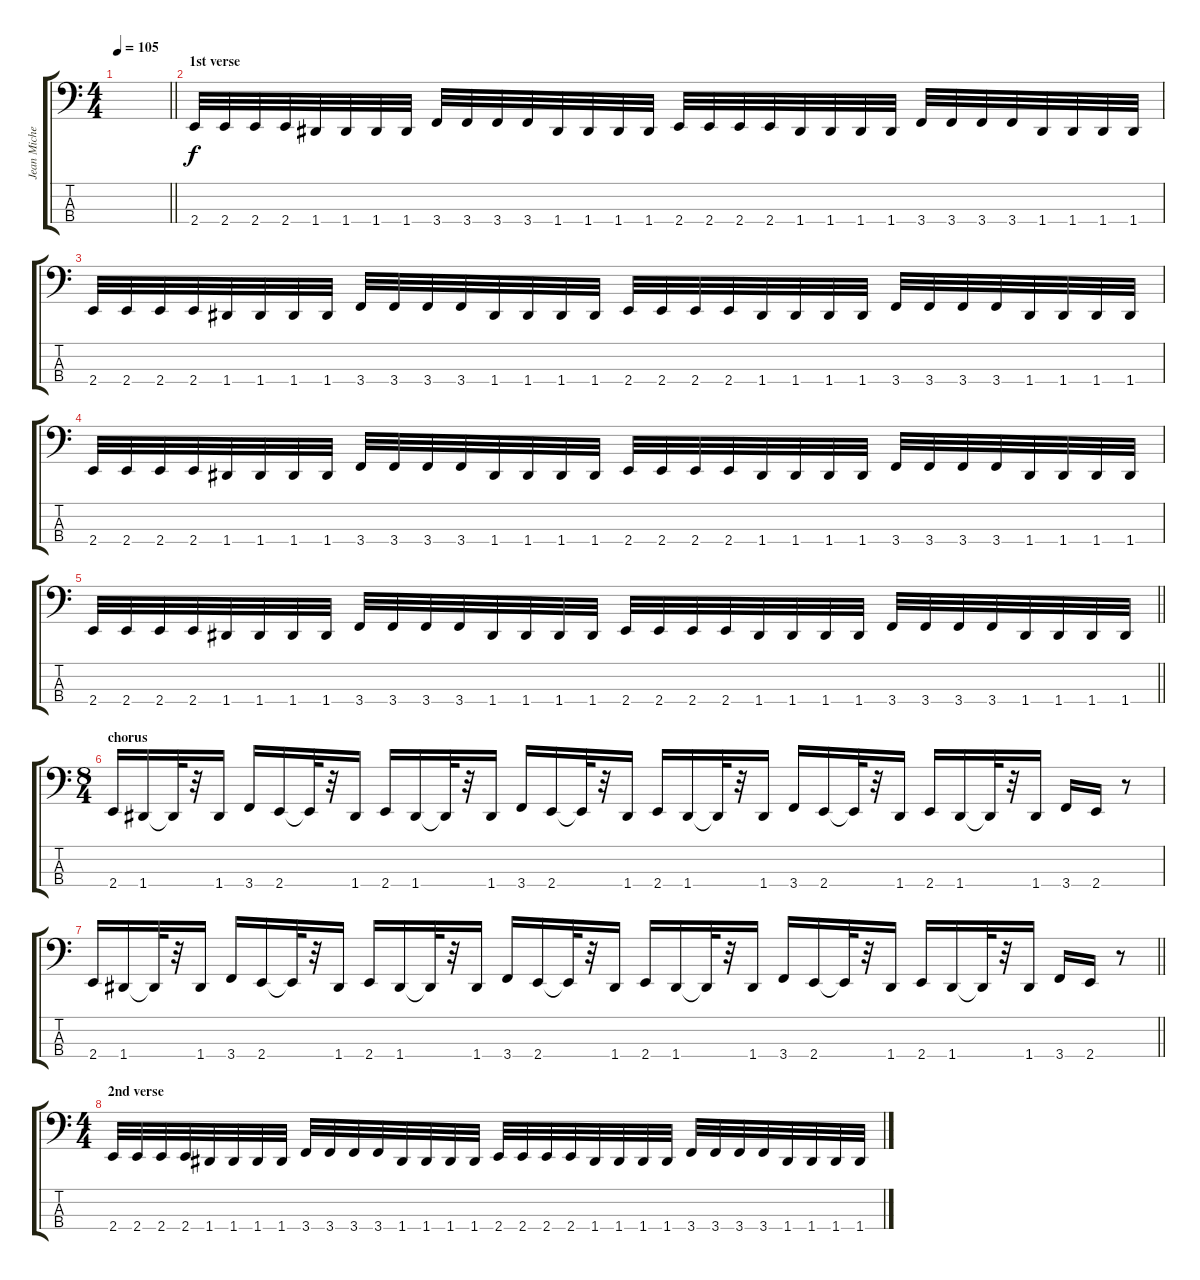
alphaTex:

\track ("Jean Michel" "Jean Miche") {instrument electricbasspick}
\staff {score tabs}
\tuning (F2 C2 G1 D1) {hide}
\ts (4 4)
\tempo 105
\clef f4
\barLineRight lightlight
\ks c
|
\section ("" "1st verse")
2.4.32 2.4.32 2.4.32 2.4.32 1.4.32 1.4.32 1.4.32 1.4.32 3.4.32 3.4.32 3.4.32 3.4.32 1.4.32 1.4.32 1.4.32 1.4.32 2.4.32 2.4.32 2.4.32 2.4.32 1.4.32 1.4.32 1.4.32 1.4.32 3.4.32 3.4.32 3.4.32 3.4.32 1.4.32 1.4.32 1.4.32 1.4.32 |
2.4.32 2.4.32 2.4.32 2.4.32 1.4.32 1.4.32 1.4.32 1.4.32 3.4.32 3.4.32 3.4.32 3.4.32 1.4.32 1.4.32 1.4.32 1.4.32 2.4.32 2.4.32 2.4.32 2.4.32 1.4.32 1.4.32 1.4.32 1.4.32 3.4.32 3.4.32 3.4.32 3.4.32 1.4.32 1.4.32 1.4.32 1.4.32 |
2.4.32 2.4.32 2.4.32 2.4.32 1.4.32 1.4.32 1.4.32 1.4.32 3.4.32 3.4.32 3.4.32 3.4.32 1.4.32 1.4.32 1.4.32 1.4.32 2.4.32 2.4.32 2.4.32 2.4.32 1.4.32 1.4.32 1.4.32 1.4.32 3.4.32 3.4.32 3.4.32 3.4.32 1.4.32 1.4.32 1.4.32 1.4.32 |
\barLineRight lightlight
2.4.32 2.4.32 2.4.32 2.4.32 1.4.32 1.4.32 1.4.32 1.4.32 3.4.32 3.4.32 3.4.32 3.4.32 1.4.32 1.4.32 1.4.32 1.4.32 2.4.32 2.4.32 2.4.32 2.4.32 1.4.32 1.4.32 1.4.32 1.4.32 3.4.32 3.4.32 3.4.32 3.4.32 1.4.32 1.4.32 1.4.32 1.4.32 |
\ts (8 4)
\section ("" "chorus")
2.4.16 1.4.16 1.4{t}.32 r.32 1.4.16 3.4.16 2.4.16 2.4{t}.32 r.32 1.4.16 2.4.16 1.4.16 1.4{t}.32 r.32 1.4.16 3.4.16 2.4.16 2.4{t}.32 r.32 1.4.16 2.4.16 1.4.16 1.4{t}.32 r.32 1.4.16 3.4.16 2.4.16 2.4{t}.32 r.32 1.4.16 2.4.16 1.4.16 1.4{t}.32 r.32 1.4.16 3.4.16 2.4.16 r.8 |
\barLineRight lightlight
2.4.16 1.4.16 1.4{t}.32 r.32 1.4.16 3.4.16 2.4.16 2.4{t}.32 r.32 1.4.16 2.4.16 1.4.16 1.4{t}.32 r.32 1.4.16 3.4.16 2.4.16 2.4{t}.32 r.32 1.4.16 2.4.16 1.4.16 1.4{t}.32 r.32 1.4.16 3.4.16 2.4.16 2.4{t}.32 r.32 1.4.16 2.4.16 1.4.16 1.4{t}.32 r.32 1.4.16 3.4.16 2.4.16 r.8 |
\ts (4 4)
\section ("" "2nd verse")
2.4.32 2.4.32 2.4.32 2.4.32 1.4.32 1.4.32 1.4.32 1.4.32 3.4.32 3.4.32 3.4.32 3.4.32 1.4.32 1.4.32 1.4.32 1.4.32 2.4.32 2.4.32 2.4.32 2.4.32 1.4.32 1.4.32 1.4.32 1.4.32 3.4.32 3.4.32 3.4.32 3.4.32 1.4.32 1.4.32 1.4.32 1.4.32
